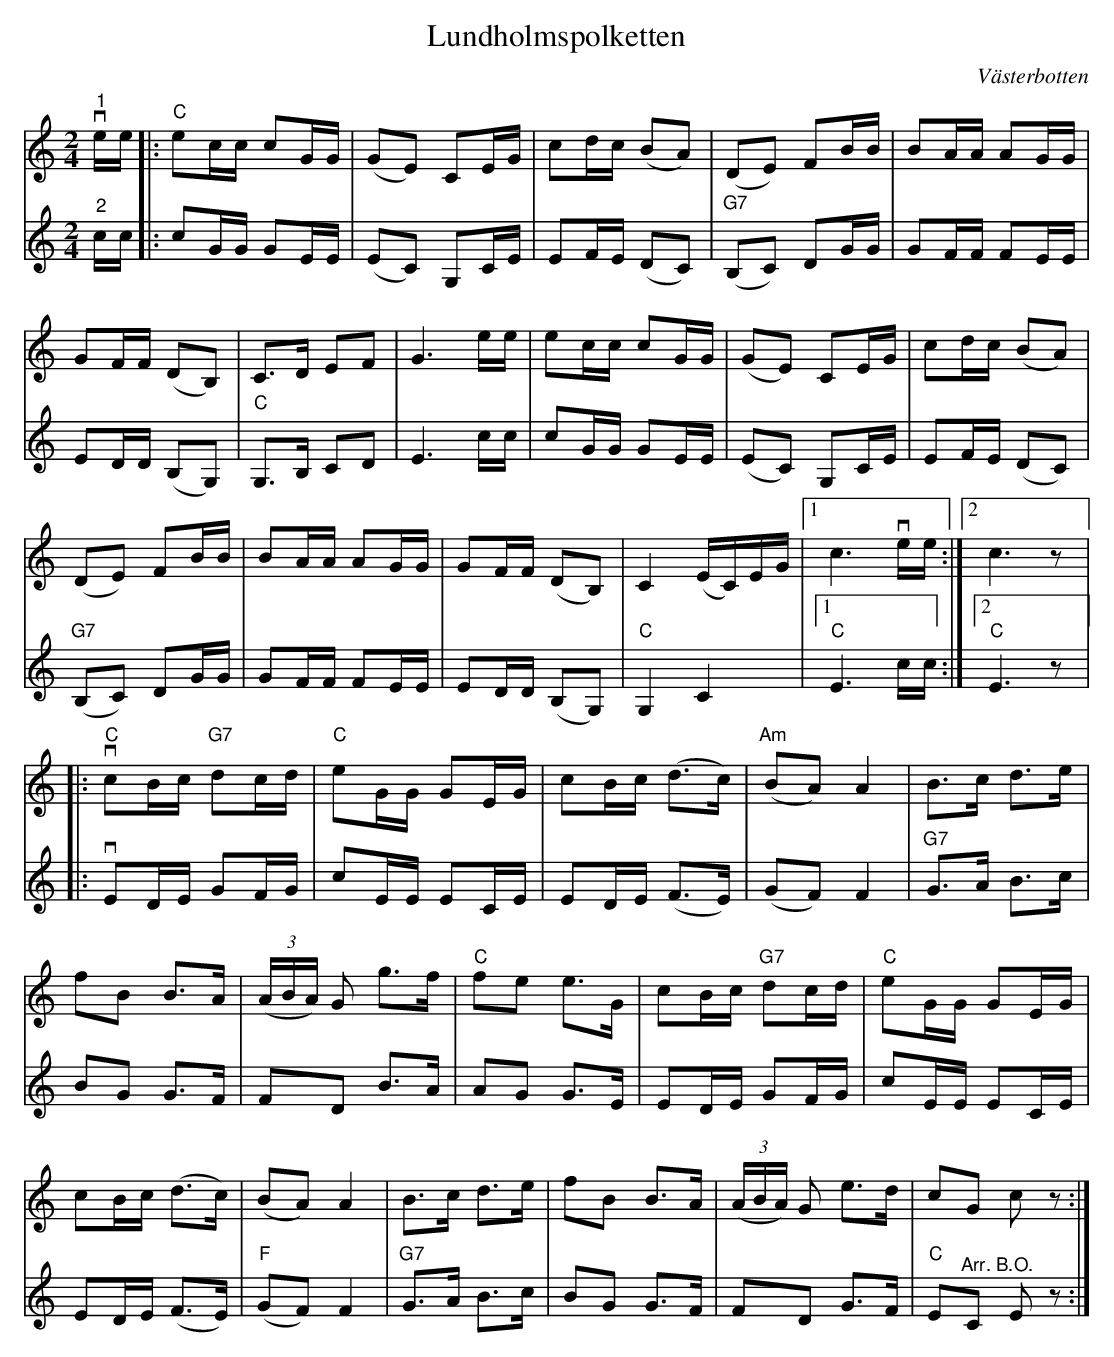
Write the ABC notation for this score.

X:1
T:Lundholmspolketten
O:Västerbotten
L:1/8
M:2/4
K:C
V:1
"^1"v e/e/ |:"C" ec/c/ cG/G/ | (GE) CE/G/ | cd/c/ (BA) | (DE) FB/B/ | BA/A/ AG/G/ |
GF/F/ (DB,) | C>D EF | G3 e/e/ | ec/c/ cG/G/ | (GE) CE/G/ | cd/c/ (BA) |
(DE) FB/B/ | BA/A/ AG/G/ | GF/F/ (DB,) | C2 (E/C/)E/G/ |1 c3v e/e/ :|2 c3 z |:
v"C" cB/c/"G7" dc/d/ |"C" eG/G/ GE/G/ | cB/c/ (d>c) |"Am" (BA) A2 | B>c d>e |
fB B>A | (3(A/B/A/) G g>f |"C" fe e>G | cB/c/"G7" dc/d/ |"C" eG/G/ GE/G/ |
cB/c/ (d>c) | (BA) A2 | B>c d>e | fB B>A | (3(A/B/A/) G e>d | cG c z :|
V:2
"^2" c/c/ |: cG/G/ GE/E/ | (EC) G,C/E/ | EF/E/ (DC) |"G7" (B,C) DG/G/ | GF/F/ FE/E/ |
ED/D/ (B,G,) |"C" G,>B, CD | E3 c/c/ | cG/G/ GE/E/ | (EC) G,C/E/ | EF/E/ (DC) |
"G7" (B,C) DG/G/ | GF/F/ FE/E/ | ED/D/ (B,G,) |"C" G,2 C2 |1"C" E3 c/c/ :|2"C" E3 z |:
v ED/E/ GF/G/ | cE/E/ EC/E/ | ED/E/ (F>E) | (GF) F2 |"G7" G>A B>c | BG G>F | FD B>A | AG G>E |
ED/E/ GF/G/ | cE/E/ EC/E/ | ED/E/ (F>E) |"F" (GF) F2 |"G7" G>A B>c | BG G>F | FD G>F |
"C" E"^Arr. B.O."C E z :|
